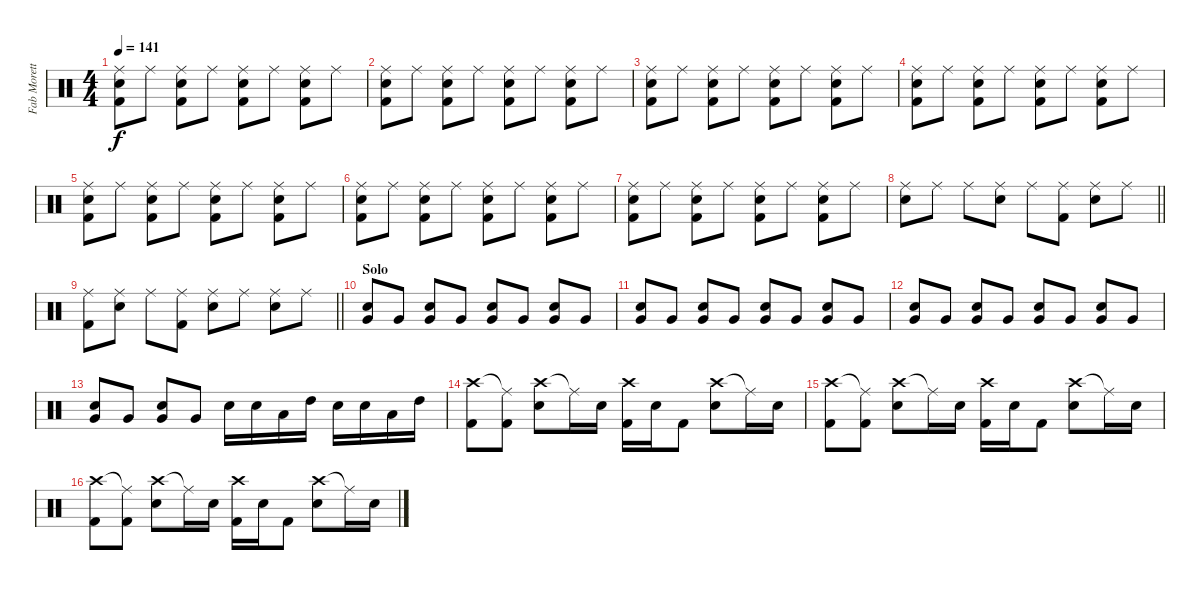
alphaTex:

\track ("Fab Moretti - Drums" "Fab Morett") {instrument percussion}
\staff {score}
\articulation defaults
\ts (4 4)
\tempo 141
\clef neutral
\ks c
("Ride (middle)" "Electric Snare (hit)" "Kick (hit) 2").8{dy f} "Ride (middle)".8 ("Ride (middle)" "Electric Snare (hit)" "Kick (hit) 2").8 "Ride (middle)".8 ("Ride (middle)" "Electric Snare (hit)" "Kick (hit) 2").8 "Ride (middle)".8 ("Ride (middle)" "Electric Snare (hit)" "Kick (hit) 2").8 "Ride (middle)".8 |
("Ride (middle)" "Electric Snare (hit)" "Kick (hit) 2").8 "Ride (middle)".8 ("Ride (middle)" "Electric Snare (hit)" "Kick (hit) 2").8 "Ride (middle)".8 ("Ride (middle)" "Electric Snare (hit)" "Kick (hit) 2").8 "Ride (middle)".8 ("Ride (middle)" "Electric Snare (hit)" "Kick (hit) 2").8 "Ride (middle)".8 |
("Ride (middle)" "Electric Snare (hit)" "Kick (hit) 2").8 "Ride (middle)".8 ("Ride (middle)" "Electric Snare (hit)" "Kick (hit) 2").8 "Ride (middle)".8 ("Ride (middle)" "Electric Snare (hit)" "Kick (hit) 2").8 "Ride (middle)".8 ("Ride (middle)" "Electric Snare (hit)" "Kick (hit) 2").8 "Ride (middle)".8 |
("Ride (middle)" "Electric Snare (hit)" "Kick (hit) 2").8 "Ride (middle)".8 ("Ride (middle)" "Electric Snare (hit)" "Kick (hit) 2").8 "Ride (middle)".8 ("Ride (middle)" "Electric Snare (hit)" "Kick (hit) 2").8 "Ride (middle)".8 ("Ride (middle)" "Electric Snare (hit)" "Kick (hit) 2").8 "Ride (middle)".8 |
("Ride (middle)" "Electric Snare (hit)" "Kick (hit) 2").8 "Ride (middle)".8 ("Ride (middle)" "Electric Snare (hit)" "Kick (hit) 2").8 "Ride (middle)".8 ("Ride (middle)" "Electric Snare (hit)" "Kick (hit) 2").8 "Ride (middle)".8 ("Ride (middle)" "Electric Snare (hit)" "Kick (hit) 2").8 "Ride (middle)".8 |
("Ride (middle)" "Electric Snare (hit)" "Kick (hit) 2").8 "Ride (middle)".8 ("Ride (middle)" "Electric Snare (hit)" "Kick (hit) 2").8 "Ride (middle)".8 ("Ride (middle)" "Electric Snare (hit)" "Kick (hit) 2").8 "Ride (middle)".8 ("Ride (middle)" "Electric Snare (hit)" "Kick (hit) 2").8 "Ride (middle)".8 |
("Ride (middle)" "Electric Snare (hit)" "Kick (hit) 2").8 "Ride (middle)".8 ("Ride (middle)" "Electric Snare (hit)" "Kick (hit) 2").8 "Ride (middle)".8 ("Ride (middle)" "Electric Snare (hit)" "Kick (hit) 2").8 "Ride (middle)".8 ("Ride (middle)" "Electric Snare (hit)" "Kick (hit) 2").8 "Ride (middle)".8 |
\barLineRight lightlight
("Ride (middle)" "Electric Snare (hit)").8 "Ride (middle)".8 "Ride (middle)".8 ("Ride (middle)" "Electric Snare (hit)").8 "Ride (middle)".8 ("Ride (middle)" "Kick (hit) 2").8 ("Ride (middle)" "Electric Snare (hit)").8 "Ride (middle)".8 |
\section ("" "")
\barLineRight lightlight
("Ride (middle)" "Kick (hit) 2").8 ("Ride (middle)" "Electric Snare (hit)").8 "Ride (middle)".8 ("Ride (middle)" "Kick (hit) 2").8 ("Ride (middle)" "Electric Snare (hit)").8 "Ride (middle)".8 ("Ride (middle)" "Electric Snare (hit)").8 "Ride (middle)".8 |
\section ("" "Solo")
("Electric Snare (hit)" "Very Low Tom (hit)").8 "Very Low Tom (hit)".8 ("Electric Snare (hit)" "Very Low Tom (hit)").8 "Very Low Tom (hit)".8 ("Electric Snare (hit)" "Very Low Tom (hit)").8 "Very Low Tom (hit)".8 ("Electric Snare (hit)" "Very Low Tom (hit)").8 "Very Low Tom (hit)".8 |
("Electric Snare (hit)" "Very Low Tom (hit)").8 "Very Low Tom (hit)".8 ("Electric Snare (hit)" "Very Low Tom (hit)").8 "Very Low Tom (hit)".8 ("Electric Snare (hit)" "Very Low Tom (hit)").8 "Very Low Tom (hit)".8 ("Electric Snare (hit)" "Very Low Tom (hit)").8 "Very Low Tom (hit)".8 |
("Electric Snare (hit)" "Very Low Tom (hit)").8 "Very Low Tom (hit)".8 ("Electric Snare (hit)" "Very Low Tom (hit)").8 "Very Low Tom (hit)".8 ("Electric Snare (hit)" "Very Low Tom (hit)").8 "Very Low Tom (hit)".8 ("Electric Snare (hit)" "Very Low Tom (hit)").8 "Very Low Tom (hit)".8 |
("Electric Snare (hit)" "Very Low Tom (hit)").8 "Very Low Tom (hit)".8 ("Electric Snare (hit)" "Very Low Tom (hit)").8 "Very Low Tom (hit)".8 "Electric Snare (hit)".16 "Electric Snare (hit)".16 "Low Floor Tom (hit)".16 "High Tom (hit)".16 "Electric Snare (hit)".16 "Electric Snare (hit)".16 "Low Floor Tom (hit)".16 "High Tom (hit)".16 |
("Crash high (hit)" "Kick (hit) 2").8 ("Ride (middle)"{t} "Kick (hit) 2").8 ("Crash high (hit)" "Electric Snare (hit)").8 "Ride (middle)"{t}.16 "Electric Snare (hit)".16 ("Crash high (hit)" "Kick (hit) 2").16 "Electric Snare (hit)".16 "Kick (hit) 2".8 ("Crash high (hit)" "Electric Snare (hit)").8 "Ride (middle)"{t}.16 "Electric Snare (hit)".16 |
("Crash high (hit)" "Kick (hit) 2").8 ("Ride (middle)"{t} "Kick (hit) 2").8 ("Crash high (hit)" "Electric Snare (hit)").8 "Ride (middle)"{t}.16 "Electric Snare (hit)".16 ("Crash high (hit)" "Kick (hit) 2").16 "Electric Snare (hit)".16 "Kick (hit) 2".8 ("Crash high (hit)" "Electric Snare (hit)").8 "Ride (middle)"{t}.16 "Electric Snare (hit)".16 |
("Crash high (hit)" "Kick (hit) 2").8 ("Ride (middle)"{t} "Kick (hit) 2").8 ("Crash high (hit)" "Electric Snare (hit)").8 "Ride (middle)"{t}.16 "Electric Snare (hit)".16 ("Crash high (hit)" "Kick (hit) 2").16 "Electric Snare (hit)".16 "Kick (hit) 2".8 ("Crash high (hit)" "Electric Snare (hit)").8 "Ride (middle)"{t}.16 "Electric Snare (hit)".16
